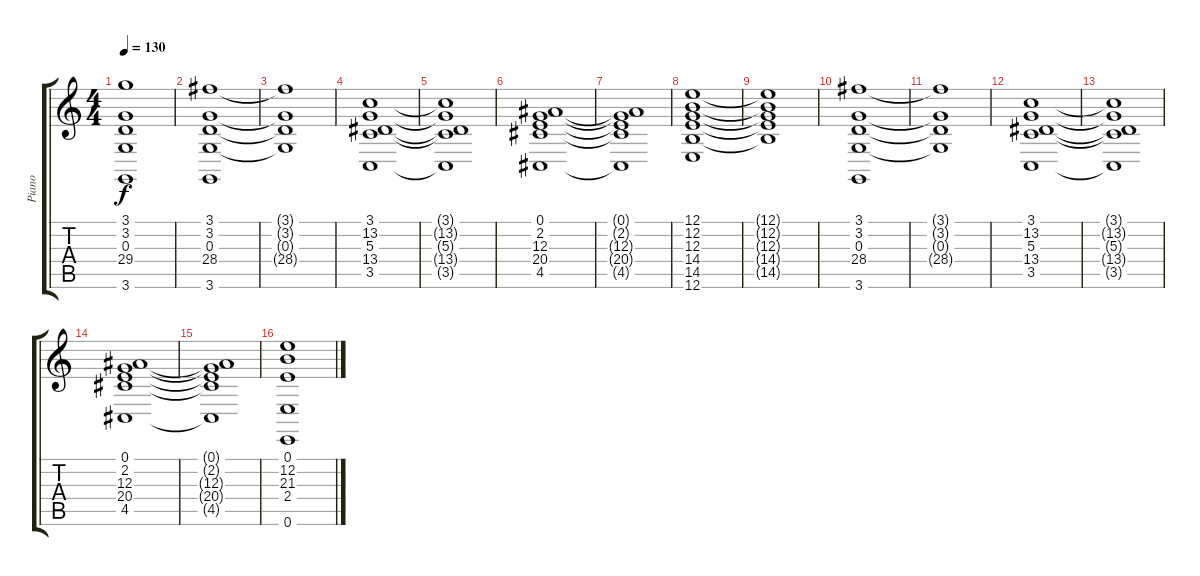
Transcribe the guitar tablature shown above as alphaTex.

\track ("Piano" "Piano") {instrument honkytonkpiano}
\staff {score tabs}
\tuning (E4 B3 G3 D3 A2 E2) {hide}
\ts (4 4)
\tempo 130
\clef g2
\ks c
(3.1{t} 3.2{t} 0.3{t} 29.4{t} 3.6{t}).1{dy f} |
(3.1 3.2 0.3 28.4 3.6).1 |
(3.1{t} 3.2{t} 0.3{t} 28.4{t}).1 |
(3.1 13.2 5.3 13.4 3.5).1 |
(3.1{t} 13.2{t} 5.3{t} 13.4{t} 3.5{t}).1 |
(0.1 2.2 12.3 20.4 4.5).1 |
(0.1{t} 2.2{t} 12.3{t} 20.4{t} 4.5{t}).1 |
(12.1 12.2 12.3 14.4 14.5 12.6).1 |
(12.1{t} 12.2{t} 12.3{t} 14.4{t} 14.5{t}).1 |
(3.1 3.2 0.3 28.4 3.6).1 |
(3.1{t} 3.2{t} 0.3{t} 28.4{t}).1 |
(3.1 13.2 5.3 13.4 3.5).1 |
(3.1{t} 13.2{t} 5.3{t} 13.4{t} 3.5{t}).1 |
(0.1 2.2 12.3 20.4 4.5).1 |
(0.1{t} 2.2{t} 12.3{t} 20.4{t} 4.5{t}).1 |
(0.1 12.2 21.3 2.4 0.6).1
